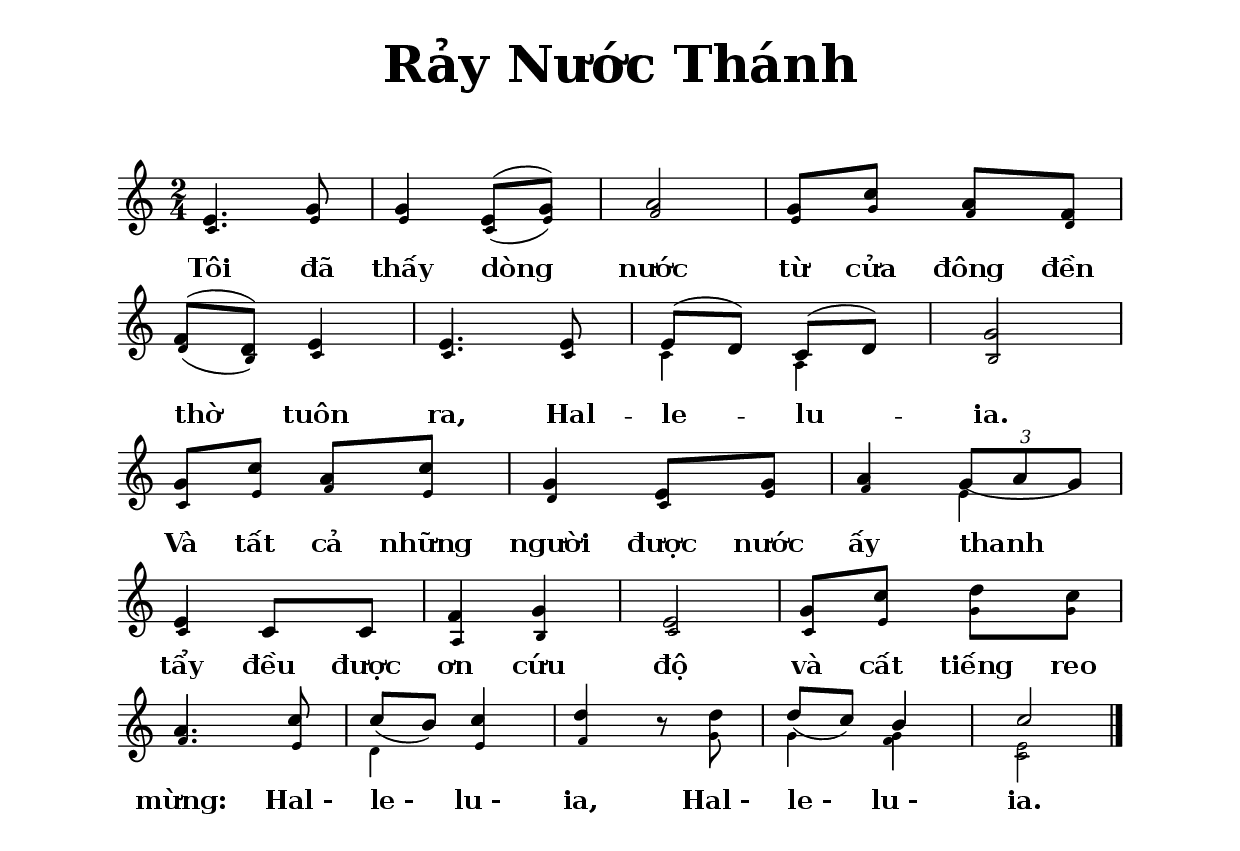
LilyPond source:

% Cài đặt chung
\version "2.22.1"
\include "english.ly"

\header {
  title = \markup { \fontsize #3 "Rảy Nước Thánh" }
  composer = " "
  arranger = " "
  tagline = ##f
}

% Nhạc điệp khúc
nhacDiepKhucSop = \relative c' {
  e4. g8 |
  g4 e8 _(g) |
  a2 |
  g8 c a f |
  f _(d) e4 |
  e4. e8 |
  e (d) c (d) |
  g2 |
  g8 c a c |
  g4 e8 g |
  a4 \tuplet 3/2 { g8 \tweak extra-offset #'(0 . 0.8) _(a g) } |
  e4 c8 c |
  f4 g |
  e2 |
  g8 c d c |
  a4. c8 |
  c _(b) c4 |
  d r8 d |
  d _(c) b4 |
  c2 \bar "|."
}

nhacDiepKhucBas = \relative c' {
  c4. e8 |
  e4 c8 ^(e) |
  f2 |
  e8 g f d |
  d ^(b) c4 |
  c4. c8 |
  c4 a |
  b2 |
  c8 e f e |
  d4 c8 e |
  f4 e |
  c c8 c |
  a4 b |
  c2 |
  c8 e g g |
  f4. e8 |
  d4 e |
  f r8 g |
  g4 <g f> |
  <e c>2
}

% Lời điệp khúc
loiDiepKhuc = \lyricmode {
  Tôi đã thấy dòng nước từ cửa đông đền thờ tuôn ra,
  Hal -- le -- lu -- ia.
  Và tất cả những người được nước ấy thanh tẩy
  đều được ơn cứu độ
  và cất tiếng reo mừng:
  "Hal -" "le -" "lu -" ia, "Hal -" "le -" "lu -" ia.
}

% Dàn trang
% Thiết lập tông và nhịp
TongNhip = { \key c \major \time 2/4 }

\paper {
  #(set-paper-size "a4")
  top-margin = 20\mm
  bottom-margin = 20\mm
  left-margin = 20\mm
  right-margin = 20\mm
  indent = #0
  #(define fonts
	 (make-pango-font-tree "DejaVu Serif"
	 		       "DejaVu Serif"
			       "DejaVu Serif"
			       (/ 20 20)))
}
% Đổi kích thước nốt cho bè phụ
notBePhu =
#(define-music-function (font-size music) (number? ly:music?)
   (for-some-music
     (lambda (m)
       (if (music-is-of-type? m 'rhythmic-event)
           (begin
             (set! (ly:music-property m 'tweaks)
                   (cons `(font-size . ,font-size)
                         (ly:music-property m 'tweaks)))
             #t)
           #f))
     music)
   music)

\score {
  \new ChoirStaff <<
    \new Staff = diepKhuc \with {
        \consists "Merge_rests_engraver"
        printPartCombineTexts = ##f
      }
      <<
      \new Voice \TongNhip \partCombine 
        \nhacDiepKhucSop
        \notBePhu -3 { \nhacDiepKhucBas }
      \new NullVoice = nhacThamChieu \nhacDiepKhucSop
      \new Lyrics \with {
          \override VerticalAxisGroup.
            nonstaff-relatedstaff-spacing.padding = #1.2
          \override VerticalAxisGroup.
            nonstaff-unrelatedstaff-spacing.padding = #1.2
        }
        \lyricsto nhacThamChieu \loiDiepKhuc
      >>
  >>
  \layout {
    \override Lyrics.LyricText.font-series = #'bold
    %\override Lyrics.LyricText.font-size = #+2
    \override Lyrics.LyricSpace.minimum-distance = #3.5
    \override Score.BarNumber.break-visibility = ##(#f #f #f)
    \override Score.SpacingSpanner.uniform-stretching = ##t
  }
}
